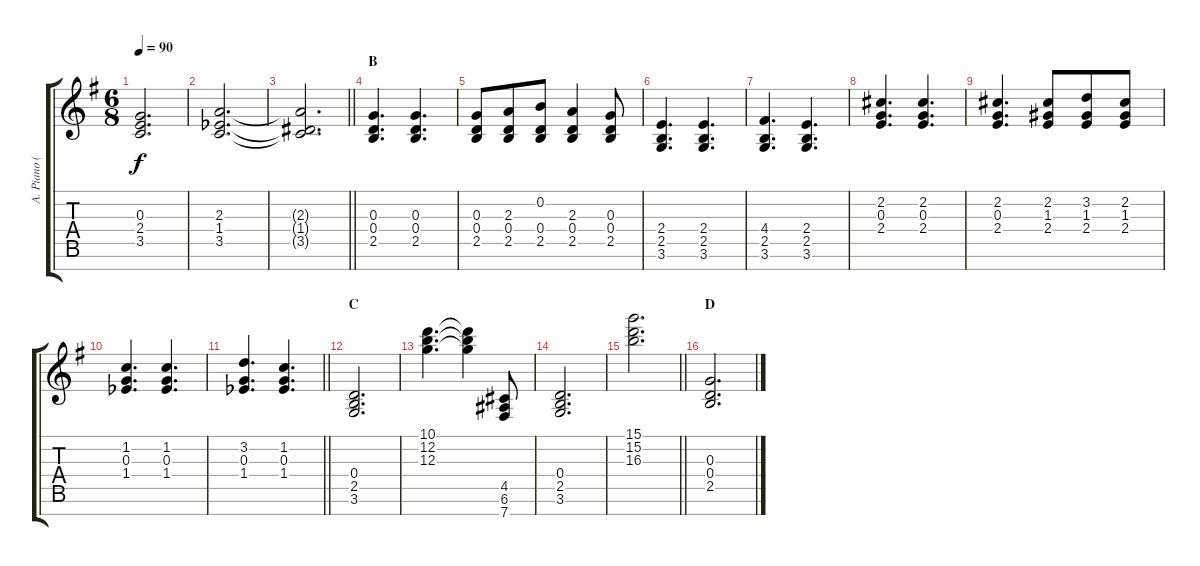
\track ("A. Piano (Right Hand)" "A. Piano (") {instrument acousticgrandpiano}
\staff {score tabs}
\tuning (E5 B4 G4 D4 A3 E3 B2) {hide}
\ts (6 8)
\tempo 90
\clef g2
\ks g
(0.3 2.4 3.5).2{d dy f} |
(2.3 1.4{acc b} 3.5).2{d} |
\barLineRight lightlight
(2.3{t} 1.4{t} 3.5{t}).2{d} |
\section ("" "B")
(0.3 0.4 2.5).4{d} (0.3 0.4 2.5).4{d} |
(0.3 0.4 2.5).8 (2.3 0.4 2.5).8 (0.2 0.4 2.5).8 (2.3 0.4 2.5).4 (0.3 0.4 2.5).8 |
(2.4 2.5 3.6).4{d} (2.4 2.5 3.6).4{d} |
(4.4 2.5 3.6).4{d} (2.4 2.5 3.6).4{d} |
(2.2 0.3 2.4).4{d} (2.2 0.3 2.4).4{d} |
(2.2 0.3 2.4).4{d} (2.2 1.3 2.4).8 (3.2 1.3 2.4).8 (2.2 1.3 2.4).8 |
(1.2 0.3 1.4{acc b}).4{d} (1.2 0.3 1.4{acc b}).4{d} |
\barLineRight lightlight
(3.2 0.3 1.4{acc b}).4{d} (1.2 0.3 1.4{acc b}).4{d} |
\section ("" "C")
(0.4 2.5 3.6).2{d} |
(10.1 12.2 12.3).4{d} (10.1{t} 12.2{t} 12.3{t}).4 (4.5 6.6 7.7).8 |
(0.4 2.5 3.6).2{d} |
\barLineRight lightlight
(15.1 15.2 16.3).2{d} |
\section ("" "D")
(0.3 0.4 2.5).2{d}
